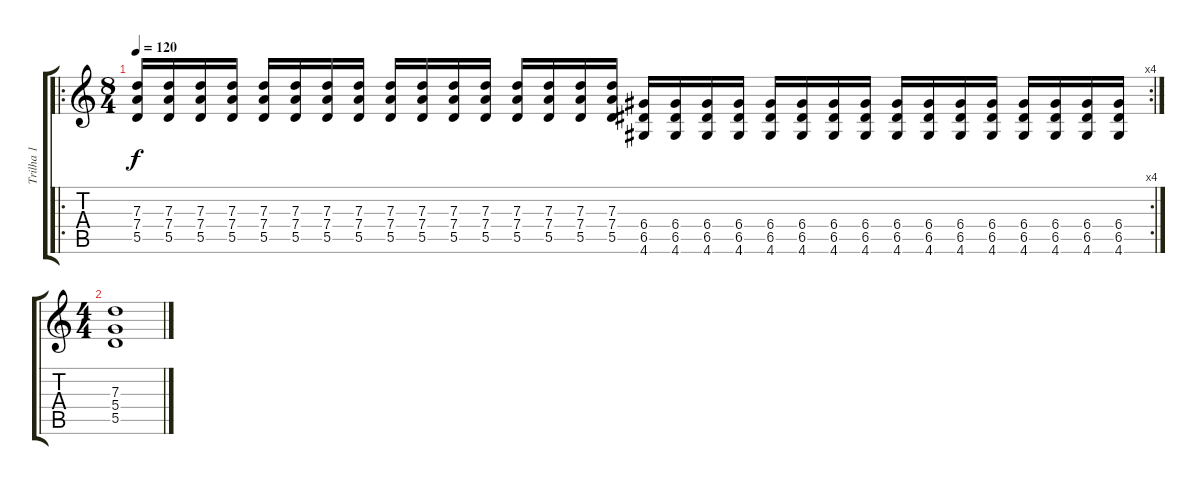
\track ("Trilha 1" "Trilha 1") {instrument distortionguitar}
\staff {score tabs}
\tuning (E4 B3 G3 D3 A2 E2) {hide}
\ro
\rc 4
\ts (8 4)
\tempo 120
\clef g2
\ks c
(7.3 7.4 5.5).16{dy f} (7.3 7.4 5.5).16 (7.3 7.4 5.5).16 (7.3 7.4 5.5).16 (7.3 7.4 5.5).16 (7.3 7.4 5.5).16 (7.3 7.4 5.5).16 (7.3 7.4 5.5).16 (7.3 7.4 5.5).16 (7.3 7.4 5.5).16 (7.3 7.4 5.5).16 (7.3 7.4 5.5).16 (7.3 7.4 5.5).16 (7.3 7.4 5.5).16 (7.3 7.4 5.5).16 (7.3 7.4 5.5).16 (6.4 6.5 4.6).16 (6.4 6.5 4.6).16 (6.4 6.5 4.6).16 (6.4 6.5 4.6).16 (6.4 6.5 4.6).16 (6.4 6.5 4.6).16 (6.4 6.5 4.6).16 (6.4 6.5 4.6).16 (6.4 6.5 4.6).16 (6.4 6.5 4.6).16 (6.4 6.5 4.6).16 (6.4 6.5 4.6).16 (6.4 6.5 4.6).16 (6.4 6.5 4.6).16 (6.4 6.5 4.6).16 (6.4 6.5 4.6).16 |
\ts (4 4)
(7.3 5.4 5.5).1
